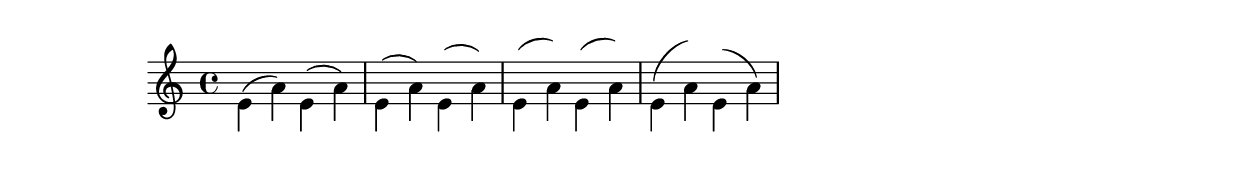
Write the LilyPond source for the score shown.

%% Do not edit this file; it is automatically
%% generated from LSR http://lsr.dsi.unimi.it
%% This file is in the public domain.
\version "2.13.16"

\header {
  lsrtags = "expressive-marks, tweaks-and-overrides"

  texidoc = "
The vertical position of a slur can be adjusted using the
@code{positions} property of @code{Slur}.  The property has 2
parameters, the first referring to the left end of the slur and the
second to the right.  The values of the parameters are not used by
LilyPond to make an exact movement of the slur - instead it selects
what placement of the slur looks best, taking into account the
parameter values.  Positive values move the slur up, and are
appropriate for notes with stems down.  Negative values move the slur
down.

"
  doctitle = "Moving slur positions vertically"
} % begin verbatim

\relative c' {
  \stemDown
  e4( a)
  \override Slur #'positions = #'(1 . 1)
  e4( a)
  \override Slur #'positions = #'(2 . 2)
  e4( a)
  \override Slur #'positions = #'(3 . 3)
  e4( a)
  \override Slur #'positions = #'(4 . 4)
  e4( a)
  \override Slur #'positions = #'(5 . 5)
  e4( a)
  \override Slur #'positions = #'(0 . 5)
  e4( a)
  \override Slur #'positions = #'(5 . 0)
  e4( a)
}

